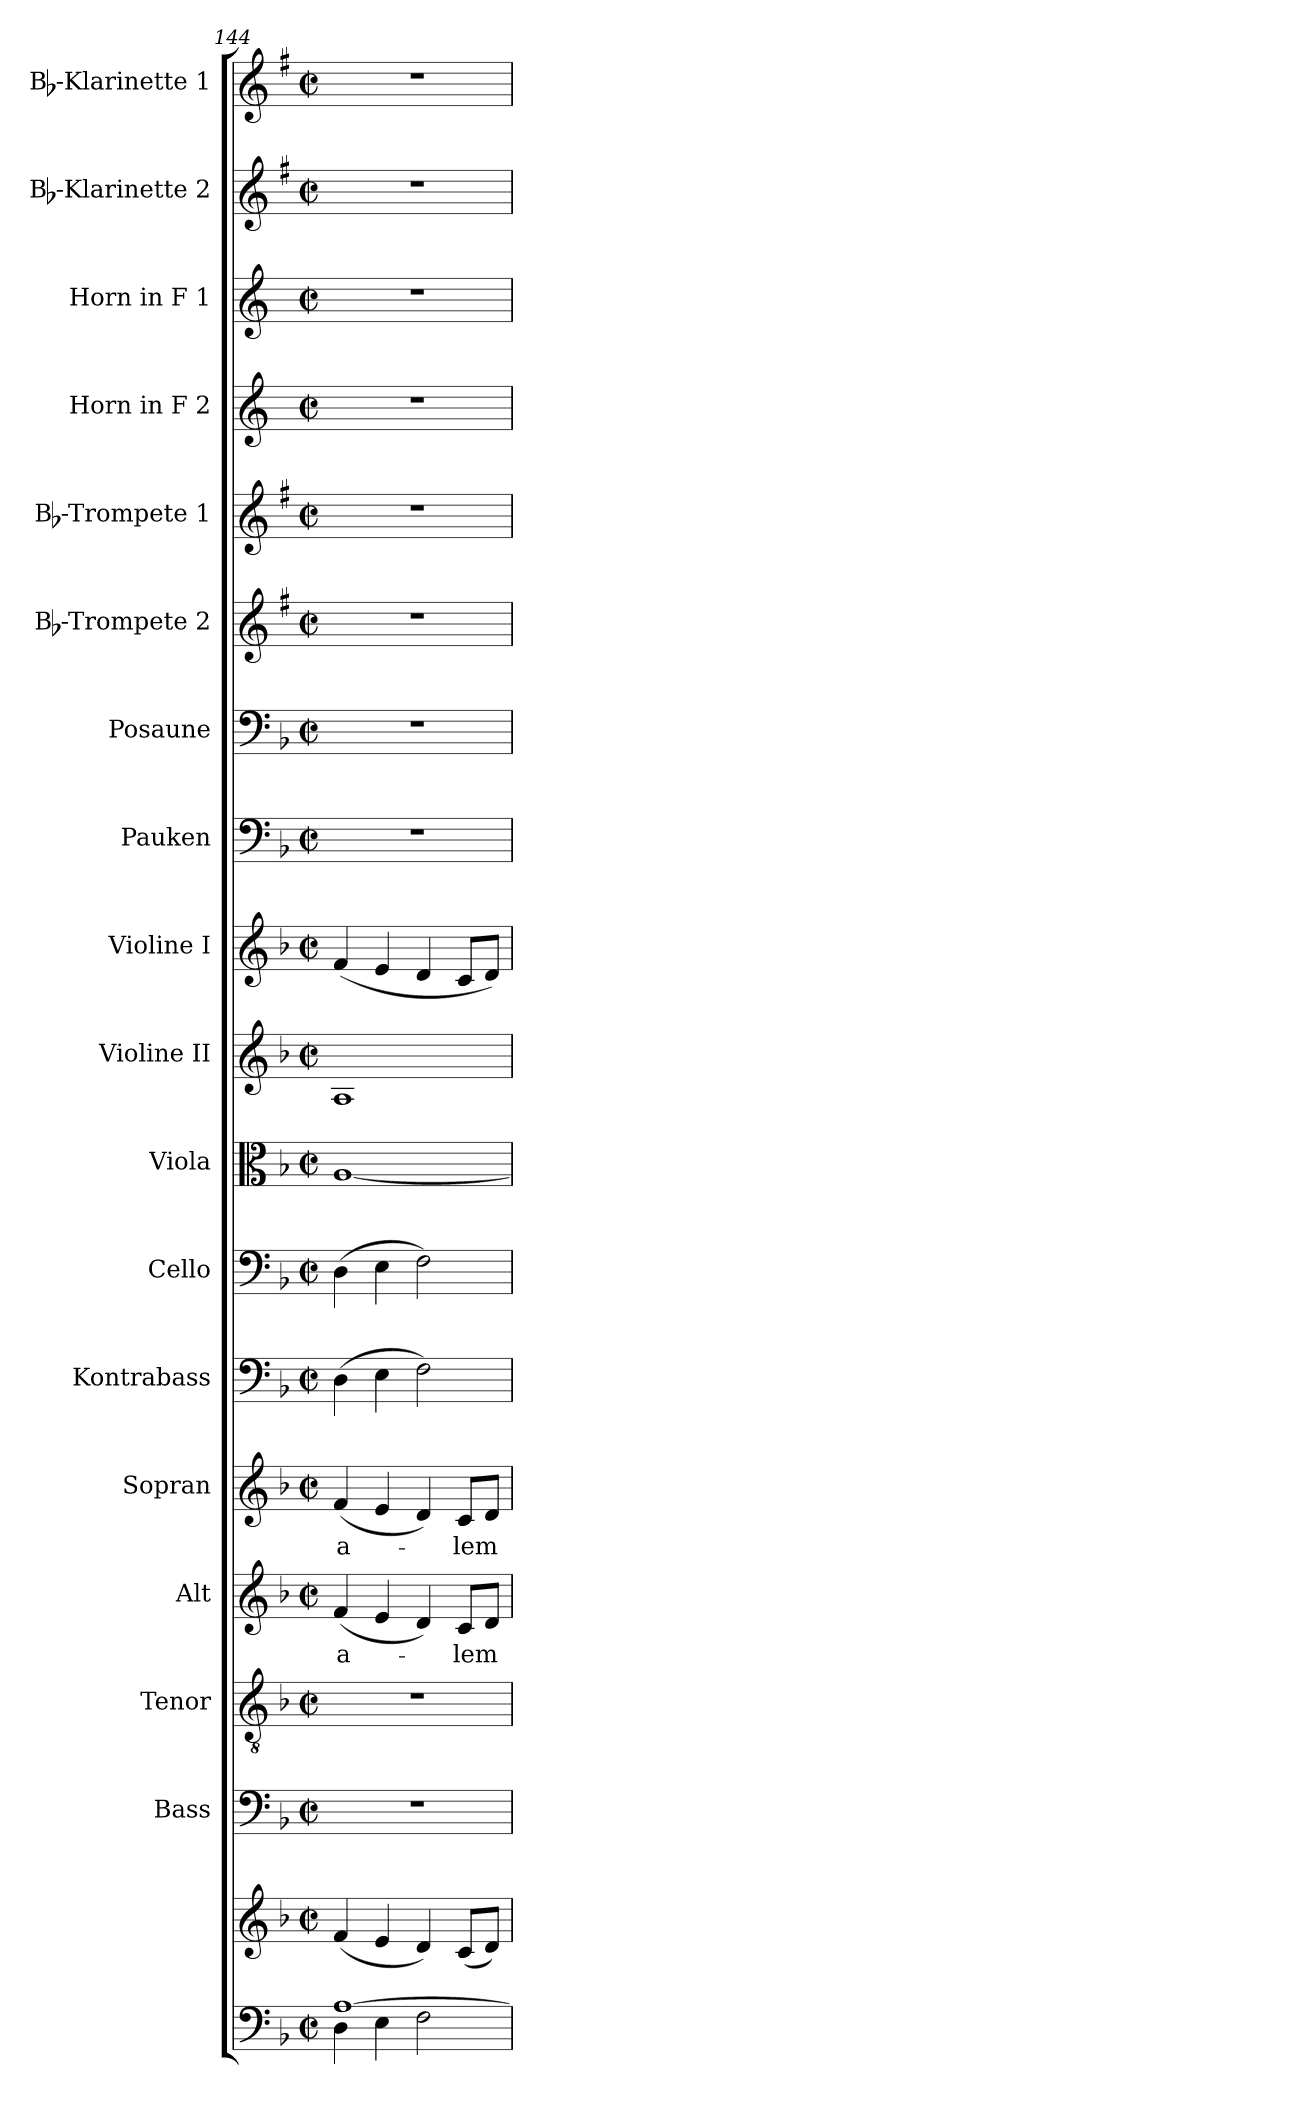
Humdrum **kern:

**kern	**kern	**kern	**kern	**kern	**text	**kern	**text	**kern	**kern	**kern	**kern	**kern	**kern	**kern	**kern	**kern	**kern	**kern	**kern	**kern
*part18	*part18	*part17	*part16	*part15	*part15	*part14	*part14	*part13	*part12	*part11	*part10	*part9	*part8	*part7	*part6	*part5	*part4	*part3	*part2	*part1
*staff19	*staff18	*staff17	*staff16	*staff15	*staff15	*staff14	*staff14	*staff13	*staff12	*staff11	*staff10	*staff9	*staff8	*staff7	*staff6	*staff5	*staff4	*staff3	*staff2	*staff1
*	*	*I"Bass	*I"Tenor	*I"Alt	*	*I"Sopran	*	*I"Kontrabass	*I"Cello	*I"Viola	*I"Violine II	*I"Violine I	*I"Pauken	*I"Posaune	*I"Bb-Trompete 2	*I"Bb-Trompete 1	*I"Horn in F 2	*I"Horn in F 1	*I"Bb-Klarinette 2	*I"Bb-Klarinette 1
*	*	*I'B.	*I'T.	*I'A.	*	*I'S.	*	*I'Kb.	*	*I'Vla.	*I'Vl. II	*I'Vl. I	*I'Pk.	*I'Pos.	*I'Bb Trp. 2	*I'Bb Trp. 1	*	*	*I'Bb Kl. 2	*I'Bb Kl. 1
*clefF4	*clefG2	*clefF4	*clefGv2	*clefG2	*	*clefG2	*	*clefF4	*clefF4	*clefC3	*clefG2	*clefG2	*clefF4	*clefF4	*clefG2	*clefG2	*clefG2	*clefG2	*clefG2	*clefG2
*	*	*	*	*	*	*	*	*ITrd7c12	*	*	*	*	*	*	*ITrd1c2	*ITrd1c2	*ITrd4c7	*ITrd4c7	*ITrd1c2	*ITrd1c2
*k[b-]	*k[b-]	*k[b-]	*k[b-]	*k[b-]	*	*k[b-]	*	*k[b-]	*k[b-]	*k[b-]	*k[b-]	*k[b-]	*k[b-]	*k[b-]	*k[b-]	*k[b-]	*k[b-]	*k[b-]	*k[b-]	*k[b-]
*F:	*F:	*F:	*F:	*F:	*	*F:	*	*F:	*F:	*F:	*F:	*F:	*F:	*F:	*F:	*F:	*F:	*F:	*F:	*F:
*M2/2	*M2/2	*M2/2	*M2/2	*M2/2	*	*M2/2	*	*M2/2	*M2/2	*M2/2	*M2/2	*M2/2	*M2/2	*M2/2	*M2/2	*M2/2	*M2/2	*M2/2	*M2/2	*M2/2
*met(c|)	*met(c|)	*met(c|)	*met(c|)	*met(c|)	*	*met(c|)	*	*met(c|)	*met(c|)	*met(c|)	*met(c|)	*met(c|)	*met(c|)	*met(c|)	*met(c|)	*met(c|)	*met(c|)	*met(c|)	*met(c|)	*met(c|)
=144	=144	=144	=144	=144	=144	=144	=144	=144	=144	=144	=144	=144	=144	=144	=144	=144	=144	=144	=144	=144
*^	*	*	*	*	*	*	*	*	*	*	*	*	*	*	*	*	*	*	*	*
!	!	!	!	!	!	!LO:LY:b	!	!LO:LY:b	!	!	!	!	!	!	!	!	!	!	!	!	!
[>1A	4D\	(<4f/	1r	1r	(<4f/	-a-	(<4f/	-a-	(>4DD\	(>4D\	[1A	1A	(<4f/	1r	1r	1r	1r	1r	1r	1r	1r
.	4E\	4e/	.	.	4e/	.	4e/	.	4EE\	4E\	.	.	4e/	.	.	.	.	.	.	.	.
.	2F\	4d/)	.	.	4d/)	.	4d/)	.	2FF\)	2F\)	.	.	4d/	.	.	.	.	.	.	.	.
!	!	!	!	!	!	!LO:LY:b	!	!LO:LY:b	!	!	!	!	!	!	!	!	!	!	!	!	!
.	.	(<8c/L	.	.	8c/L	-lem	8c/L	-lem	.	.	.	.	8c/L	.	.	.	.	.	.	.	.
.	.	8d/J)	.	.	8d/J	.	8d/J	.	.	.	.	.	8d/J)	.	.	.	.	.	.	.	.
*v	*v	*	*	*	*	*	*	*	*	*	*	*	*	*	*	*	*	*	*	*	*
=	=	=	=	=	=	=	=	=	=	=	=	=	=	=	=	=	=	=	=	=
*-	*-	*-	*-	*-	*-	*-	*-	*-	*-	*-	*-	*-	*-	*-	*-	*-	*-	*-	*-	*-
